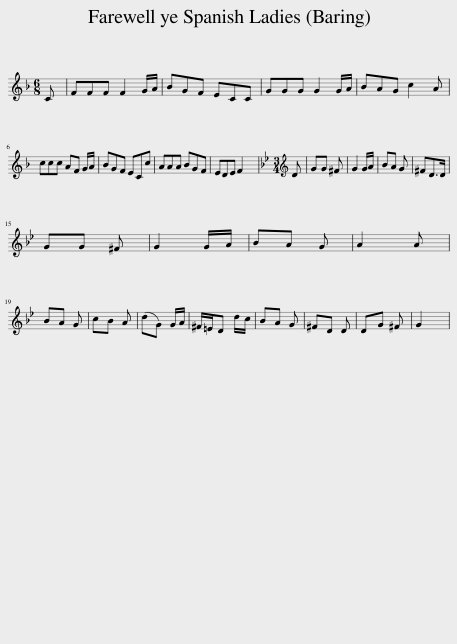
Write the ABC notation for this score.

X:1
L:1/8
M:6/8
I:linebreak $
K:F
V:1 treble
V:1
 C | FFF F2 G/A/ | BGF ECC | GGG G2 G/A/ | BAG c2 A |$ %5
 ccc AF G/A/ | BGF ECc | AAA BGF | EDE F2 x |[K:Bb][M:3/4][K:treble] D | %10
 GG ^F | G2 G/A/ | BA G | ^FD>D |$ GG ^F | %15
 G2 G/A/ | BA G | A2 A |$ BA G | cB A | %20
 (dG) G/A/ | ^F/=E/D d/c/ | BA G | ^FD D | DG ^F | %25
 G2 x | %26
